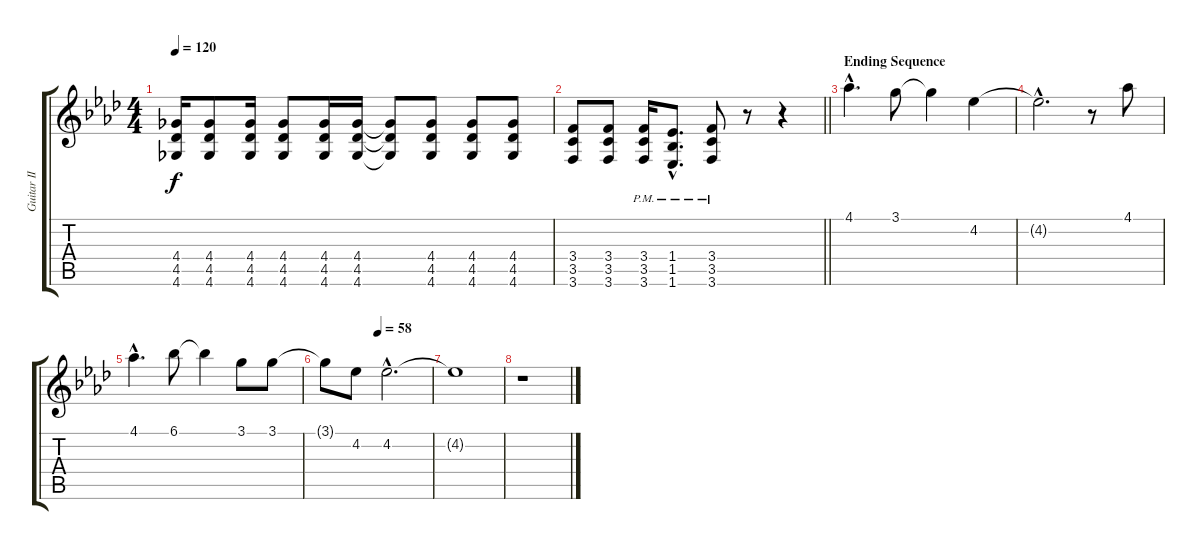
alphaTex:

\track ("Guitar II" "Guitar II") {instrument distortionguitar}
\staff {score tabs}
\tuning (E4 B3 G3 D3 A2 D2) {hide}
\ts (4 4)
\tempo 120
\clef g2
\ks fminor
(4.4 4.5 4.6).16{dy f} (4.4 4.5 4.6).8 (4.4 4.5 4.6).16 (4.4 4.5 4.6).8 (4.4 4.5 4.6).16 (4.4 4.5 4.6).16 (4.4{t} 4.5{t} 4.6{t}).8 (4.4 4.5 4.6).8 (4.4 4.5 4.6).8 (4.4 4.5 4.6).8 |
\barLineRight lightlight
(3.4 3.5 3.6).8 (3.4 3.5 3.6).8 (3.4{pm} 3.5{pm} 3.6{pm}).16{instrument electricguitarmuted} (1.4{hac pm} 1.5{hac pm} 1.6{hac pm}).8{d} (3.4{pm} 3.5{pm} 3.6{pm}).8 r.8 r.4 |
\section ("" "Ending Sequence")
4.1{hac}.4{d volume 14 instrument electricguitarjazz} 3.1.8 3.1{t}.4 4.2.4 |
4.2{hac t}.2{d} r.8 4.1.8 |
4.1{hac}.4{d} 6.1.8 6.1{t}.4 3.1.8 3.1.8 |
\tempo (58 0.5)
3.1{t}.8 4.2.8 4.2{hac}.2{d} |
4.2{t}.1 |
r.1
